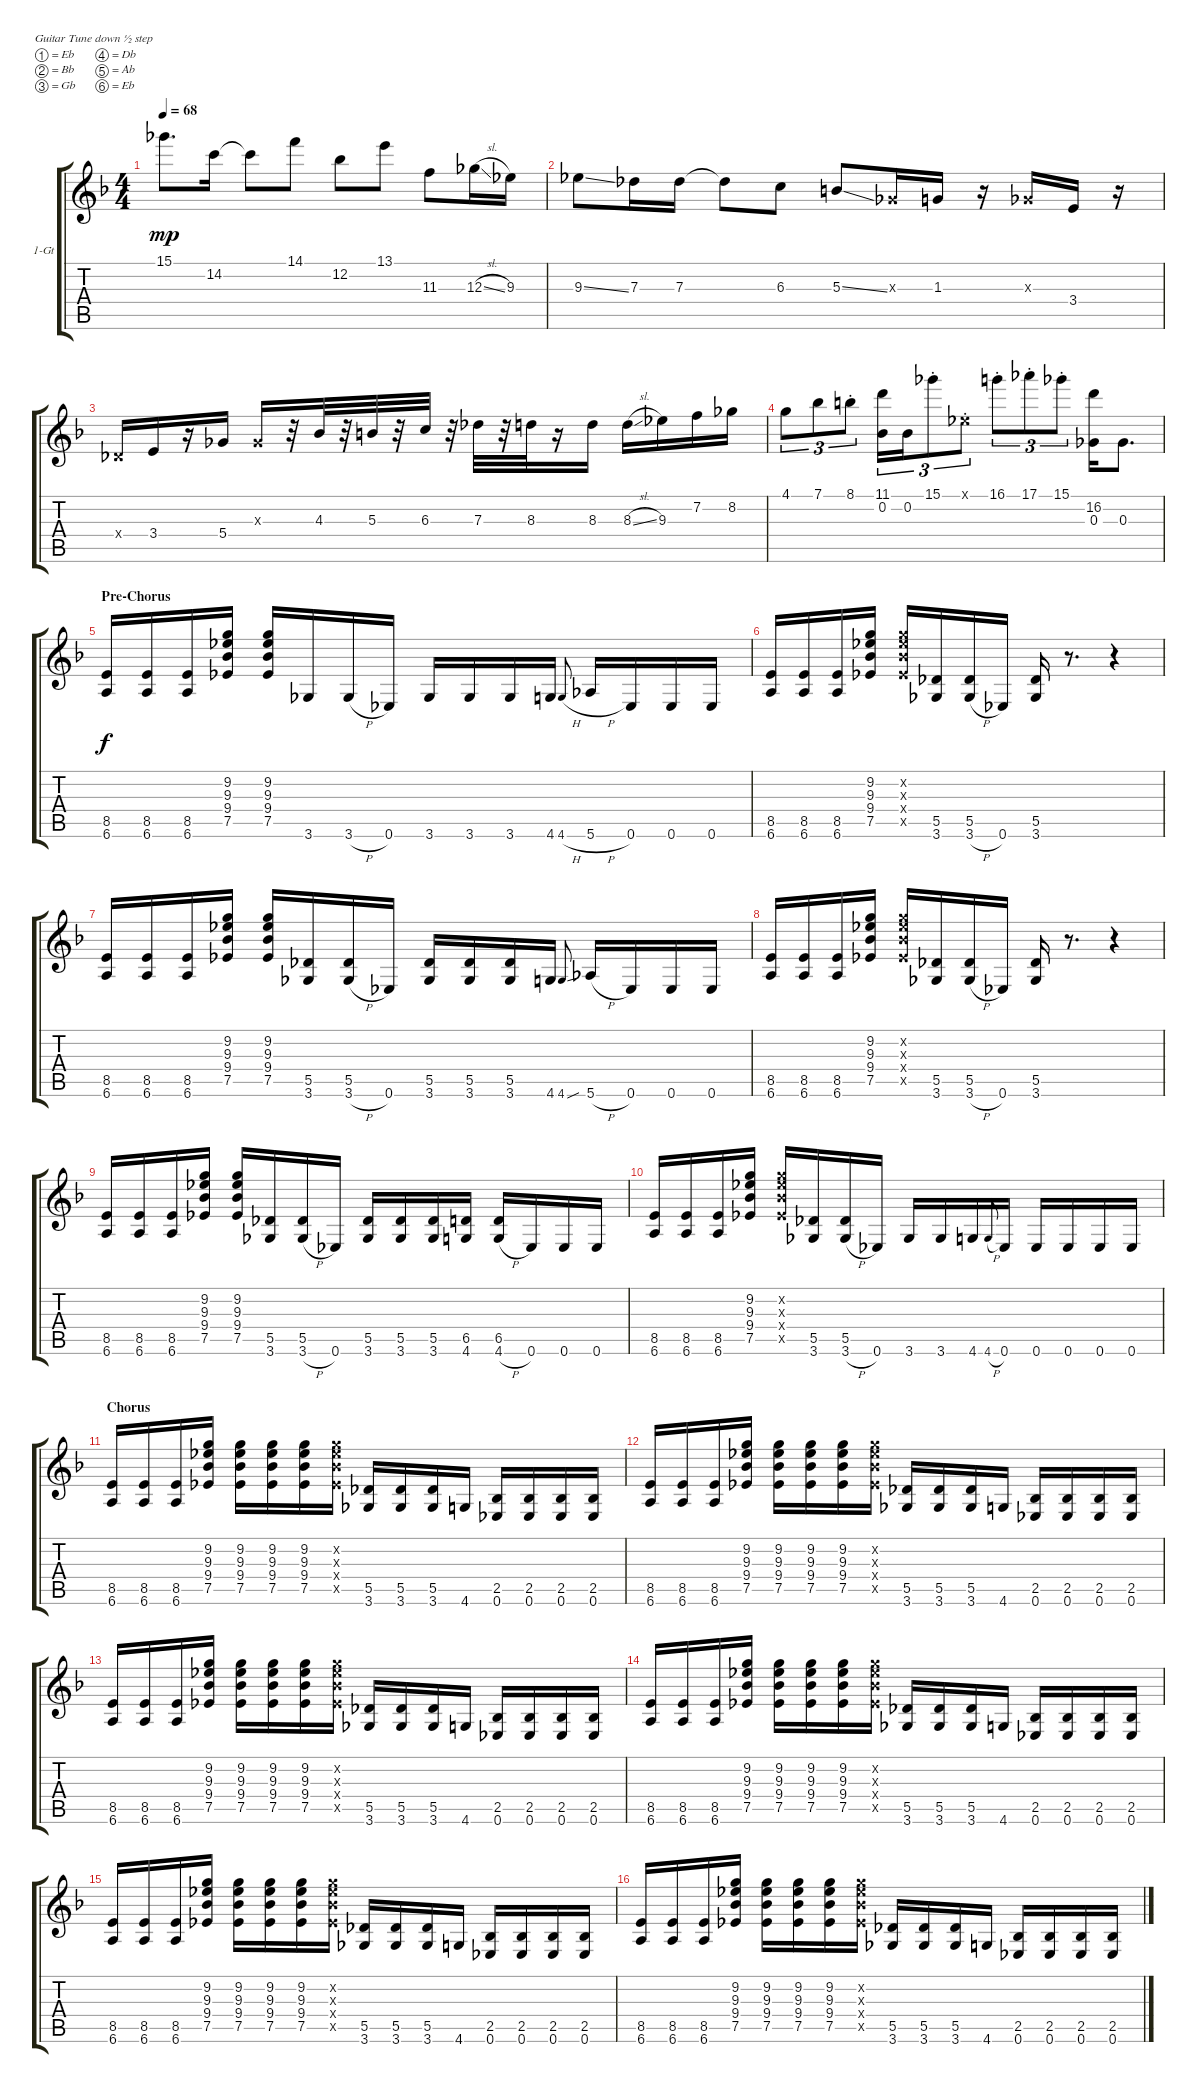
\defaultSystemsLayout 4
\bracketExtendMode groupsimilarinstruments
\firstSystemTrackNameOrientation horizontal
\otherSystemsTrackNameOrientation horizontal
\track ("1 Guitar" "1-Gt") {instrument electricguitarclean}
\staff {score tabs}
\tuning (Eb4 Bb3 Gb3 Db3 Ab2 Eb2)
\ts (4 4)
\tempo 68
\clef g2
\ks f
15.1.8{d dy mp} 14.2.16 14.2{t}.8 14.1.8 12.2.8 13.1.8 11.3.8 12.3{sl}.16 9.3.16 |
9.3{ss}.8 7.3.16 7.3.16 7.3{t}.8 6.3.8 5.3{ss}.8 0.3{x}.16 1.3.16 r.16 0.3{x}.16 3.4.16 r.16 |
0.4{x}.16 3.4.16 r.16 5.4.16 0.3{x}.16 r.32 4.3.32 r.32 5.3.32 r.32 6.3.32 r.32 7.3.32 r.32 8.3.32 r.16 8.3.16 8.3{sl}.16 9.3.16 7.2.16 8.2.16 |
4.1.8{tu (3 2)} 7.1.8{tu (3 2)} 8.1{st}.8{tu (3 2)} (11.1 0.2).16{tu (3 2)} 0.2.16{tu (3 2)} 15.1{st}.8{tu (3 2)} 0.1{st x}.8{tu (3 2)} 16.1{st}.8{tu (3 2)} 17.1{st}.8{tu (3 2)} 15.1{st}.8{tu (3 2)} (16.2 0.3).16 0.3.8{d} |
\section ("" "Pre-Chorus")
(6.6 8.5).16{dy f} (6.6 8.5).16 (6.6 8.5).16 (7.5 9.4 9.3 9.2).16 (7.5 9.2 9.3 9.4).16 3.6.16 3.6{h}.16 0.6.16 3.6.16 3.6.16 3.6.16 4.6.16 4.6{h}.8{gr onbeat} 5.6{h}.16 0.6.16 0.6.16 0.6.16 |
(6.6 8.5).16 (6.6 8.5).16 (8.5 6.6).16 (7.5 9.4 9.3 9.2).16 (7.5{x} 9.2{x} 9.3{x} 9.4{x}).16 (3.6 5.5).16 (3.6{h} 5.5).16 0.6.16 (3.6 5.5).16 r.8{d} r.4 |
(6.6 8.5).16 (6.6 8.5).16 (6.6 8.5).16 (7.5 9.4 9.3 9.2).16 (7.5 9.2 9.3 9.4).16 (3.6 5.5).16 (3.6{h} 5.5).16 0.6.16 (3.6 5.5).16 (3.6 5.5).16 (3.6 5.5).16 4.6.16 4.6{sou}.8{gr onbeat} 5.6{h}.16 0.6.16 0.6.16 0.6.16 |
(6.6 8.5).16 (6.6 8.5).16 (8.5 6.6).16 (7.5 9.4 9.3 9.2).16 (7.5{x} 9.2{x} 9.3{x} 9.4{x}).16 (3.6 5.5).16 (3.6{h} 5.5).16 0.6.16 (3.6 5.5).16 r.8{d} r.4 |
(6.6 8.5).16 (6.6 8.5).16 (6.6 8.5).16 (7.5 9.4 9.3 9.2).16 (7.5 9.2 9.3 9.4).16 (3.6 5.5).16 (3.6{h} 5.5).16 0.6.16 (3.6 5.5).16 (3.6 5.5).16 (3.6 5.5).16 (4.6 6.5).16 (4.6{h} 6.5).16 0.6.16 0.6.16 0.6.16 |
(6.6 8.5).16 (6.6 8.5).16 (8.5 6.6).16 (7.5 9.4 9.3 9.2).16 (7.5{x} 9.2{x} 9.3{x} 9.4{x}).16 (3.6 5.5).16 (3.6{h} 5.5).16 0.6.16 3.6.16 3.6.16 4.6.16 4.6{h}.8{gr onbeat} 0.6.16 0.6.16 0.6.16 0.6.16 0.6.16 |
\section ("" "Chorus")
(6.6 8.5).16 (6.6 8.5).16 (6.6 8.5).16 (7.5 9.4 9.3 9.2).16 (7.5 9.4 9.3 9.2).16 (7.5 9.4 9.3 9.2).16 (7.5 9.3 9.4 9.2).16 (7.5{x} 9.3{x} 9.4{x} 9.2{x}).16 (3.6 5.5).16 (3.6 5.5).16 (3.6 5.5).16 4.6.16 (0.6 2.5).16 (0.6 2.5).16 (0.6 2.5).16 (0.6 2.5).16 |
(6.6 8.5).16 (6.6 8.5).16 (6.6 8.5).16 (7.5 9.4 9.3 9.2).16 (7.5 9.4 9.3 9.2).16 (7.5 9.4 9.3 9.2).16 (7.5 9.3 9.4 9.2).16 (7.5{x} 9.3{x} 9.4{x} 9.2{x}).16 (3.6 5.5).16 (3.6 5.5).16 (3.6 5.5).16 4.6.16 (0.6 2.5).16 (0.6 2.5).16 (0.6 2.5).16 (0.6 2.5).16 |
(6.6 8.5).16 (6.6 8.5).16 (6.6 8.5).16 (7.5 9.4 9.3 9.2).16 (7.5 9.4 9.3 9.2).16 (7.5 9.4 9.3 9.2).16 (7.5 9.3 9.4 9.2).16 (7.5{x} 9.3{x} 9.4{x} 9.2{x}).16 (3.6 5.5).16 (3.6 5.5).16 (3.6 5.5).16 4.6.16 (0.6 2.5).16 (0.6 2.5).16 (0.6 2.5).16 (0.6 2.5).16 |
(6.6 8.5).16 (6.6 8.5).16 (6.6 8.5).16 (7.5 9.4 9.3 9.2).16 (7.5 9.4 9.3 9.2).16 (7.5 9.4 9.3 9.2).16 (7.5 9.3 9.4 9.2).16 (7.5{x} 9.3{x} 9.4{x} 9.2{x}).16 (3.6 5.5).16 (3.6 5.5).16 (3.6 5.5).16 4.6.16 (0.6 2.5).16 (0.6 2.5).16 (0.6 2.5).16 (0.6 2.5).16 |
(6.6 8.5).16 (6.6 8.5).16 (6.6 8.5).16 (7.5 9.4 9.3 9.2).16 (7.5 9.4 9.3 9.2).16 (7.5 9.4 9.3 9.2).16 (7.5 9.3 9.4 9.2).16 (7.5{x} 9.3{x} 9.4{x} 9.2{x}).16 (3.6 5.5).16 (3.6 5.5).16 (3.6 5.5).16 4.6.16 (0.6 2.5).16 (0.6 2.5).16 (0.6 2.5).16 (0.6 2.5).16 |
(6.6 8.5).16 (6.6 8.5).16 (6.6 8.5).16 (7.5 9.4 9.3 9.2).16 (7.5 9.4 9.3 9.2).16 (7.5 9.4 9.3 9.2).16 (7.5 9.3 9.4 9.2).16 (7.5{x} 9.3{x} 9.4{x} 9.2{x}).16 (3.6 5.5).16 (3.6 5.5).16 (3.6 5.5).16 4.6.16 (0.6 2.5).16 (0.6 2.5).16 (0.6 2.5).16 (0.6 2.5).16
